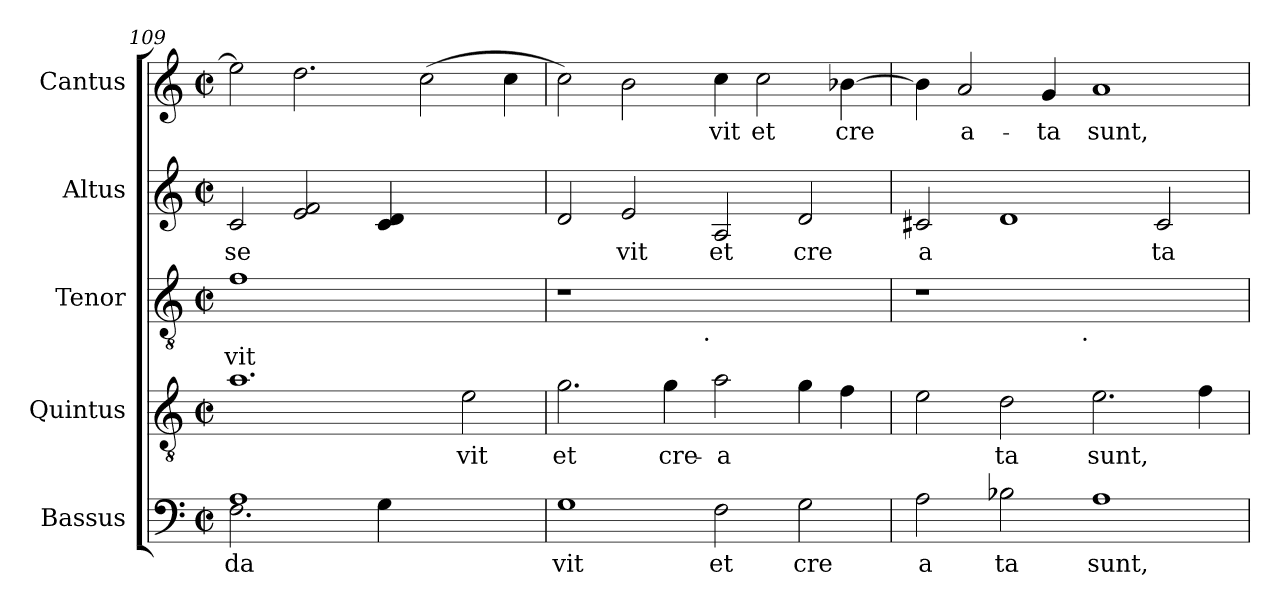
**kern	**text	**kern	**text	**kern	**text	**kern	**text	**kern	**text
*part5	*part5	*part4	*part4	*part3	*part3	*part2	*part2	*part1	*part1
*staff5	*staff5	*staff4	*staff4	*staff3	*staff3	*staff2	*staff2	*staff1	*staff1
*I"Bassus	*	*I"Quintus	*	*I"Tenor	*	*I"Altus	*	*I"Cantus	*
*clefF4	*	*clefGv2	*	*clefGv2	*	*clefG2	*	*clefG2	*
*k[]	*	*k[]	*	*k[]	*	*k[]	*	*k[]	*
*C:	*	*C:	*	*C:	*	*C:	*	*C:	*
*M2/2	*	*M2/2	*	*M2/2	*	*M2/2	*	*M2/2	*
*met(c|)	*	*met(c|)	*	*met(c|)	*	*met(c|)	*	*met(c|)	*
=109	=109	=109	=109	=109	=109	=109	=109	=109	=109
*^	*	*	*	*	*	*	*	*	*
!	!	!LO:LY:b:cj	!	!	!	!LO:LY:b:cj	!	!LO:LY:b:cj	!	!
1A	2.F\	da	1.a	.	1f	vit	2c/	-se	2ee\]	.
.	.	.	.	.	.	.	2f/ 2e/	.	2.dd\	.
.	2.ryy	.	.	.	.	.	.	.	.	.
!	!	!LO:LY:b:cj	!	!	!	!	!	!LO:LY:b:cj	!	!
4G\	.	.	.	.	1ryy	.	4d/ 4c/	-	.	.
2.ryy	.	.	.	.	.	.	2.ryy	.	(>2cc\	.
!	!	!	!	!LO:LY:b:cj	!	!	!	!	!	!
.	2ryy	.	2e\	-vit	.	.	.	.	.	.
!	!	!	!	!	!	!	!	!	!	!LO:LY:b:cj
.	.	.	.	.	.	.	.	.	4cc\	--
*v	*v	*	*	*	*	*	*	*	*	*
!!LO:PB:g=z
=110	=110	=110	=110	=110	=110	=110	=110	=110	=110
!	!LO:LY:b:cj	!	!LO:LY:b:cj	!	!	!	!LO:LY:b:cj	!	!LO:LY:b:cj
*	*	*	*	*^	*	*	*	*	*
1G	vit	2.g\	et	1r	2ryy	.	2d/	--	2cc\)	--
!	!	!	!	!	!	!	!	!LO:LY:b:cj	!	!LO:LY:b:cj
.	.	.	.	.	4...ryy	.	2e/	-vit	2b\	--
!	!	!	!LO:LY:b:cj	!	!	!	!	!	!	!
.	.	4g\	cre-	.	.	.	.	.	.	.
!	!	!	!	!	!LO:TX:b:t=.	!	!	!	!	!
.	.	.	.	.	1ryy	.	.	.	.	.
!	!LO:LY:b:cj	!	!LO:LY:b:cj	!	!	!	!	!LO:LY:b:cj	!	!LO:LY:b:cj
2F\	et	2a\	-a-	1ryy	.	.	2A/	et	4cc\	-vit
!	!	!	!	!	!	!	!	!	!	!LO:LY:b:cj
.	.	.	.	.	.	.	.	.	2cc\	et
!	!LO:LY:b:cj	!	!LO:LY:b:cj	!	!	!	!	!LO:LY:b:cj	!	!
2G\	cre	4g\	--	.	.	.	2d/	cre	.	.
!	!	!	!LO:LY:b:cj	!	!	!	!	!	!	!LO:LY:b:cj
.	.	4f\	--	.	.	.	.	.	[>4b-X\	cre-
.	.	.	.	.	32ryy	.	.	.	.	.
=111	=111	=111	=111	=111	=111	=111	=111	=111	=111	=111
!	!LO:LY:b:cj	!	!LO:LY:b:cj	!	!	!	!	!LO:LY:b:cj	!	!LO:LY:b:cj
2A\	a	2e\	--	1r	2ryy	.	2c#X/	a	4b-\]	--
!	!	!	!	!	!	!	!	!	!	!LO:LY:b:cj
.	.	.	.	.	.	.	.	.	2a/	-a-
!	!LO:LY:b:cj	!	!LO:LY:b:cj	!	!	!	!	!LO:LY:b:cj	!	!
2B-\	ta	2d\	-ta	.	4...ryy	.	1d	.	.	.
!	!	!	!	!	!	!	!	!	!	!LO:LY:b:cj
.	.	.	.	.	.	.	.	.	4g/	-ta
!	!	!	!	!	!LO:TX:b:t=.	!	!	!	!	!
.	.	.	.	.	1ryy	.	.	.	.	.
!	!LO:LY:b:cj	!	!LO:LY:b:cj	!	!	!	!	!	!	!LO:LY:b:cj
1A	sunt,	2.e\	sunt,	1ryy	.	.	.	.	1a	sunt,
!	!	!	!	!	!	!	!	!LO:LY:b:cj	!	!
.	.	.	.	.	.	.	2c#/	ta	.	.
!	!	!	!LO:LY:b:cj	!	!	!	!	!	!	!
.	.	4f\	.	.	.	.	.	.	.	.
.	.	.	.	.	32ryy	.	.	.	.	.
*	*	*	*	*v	*v	*	*	*	*	*
=	=	=	=	=	=	=	=	=	=
*-	*-	*-	*-	*-	*-	*-	*-	*-	*-
